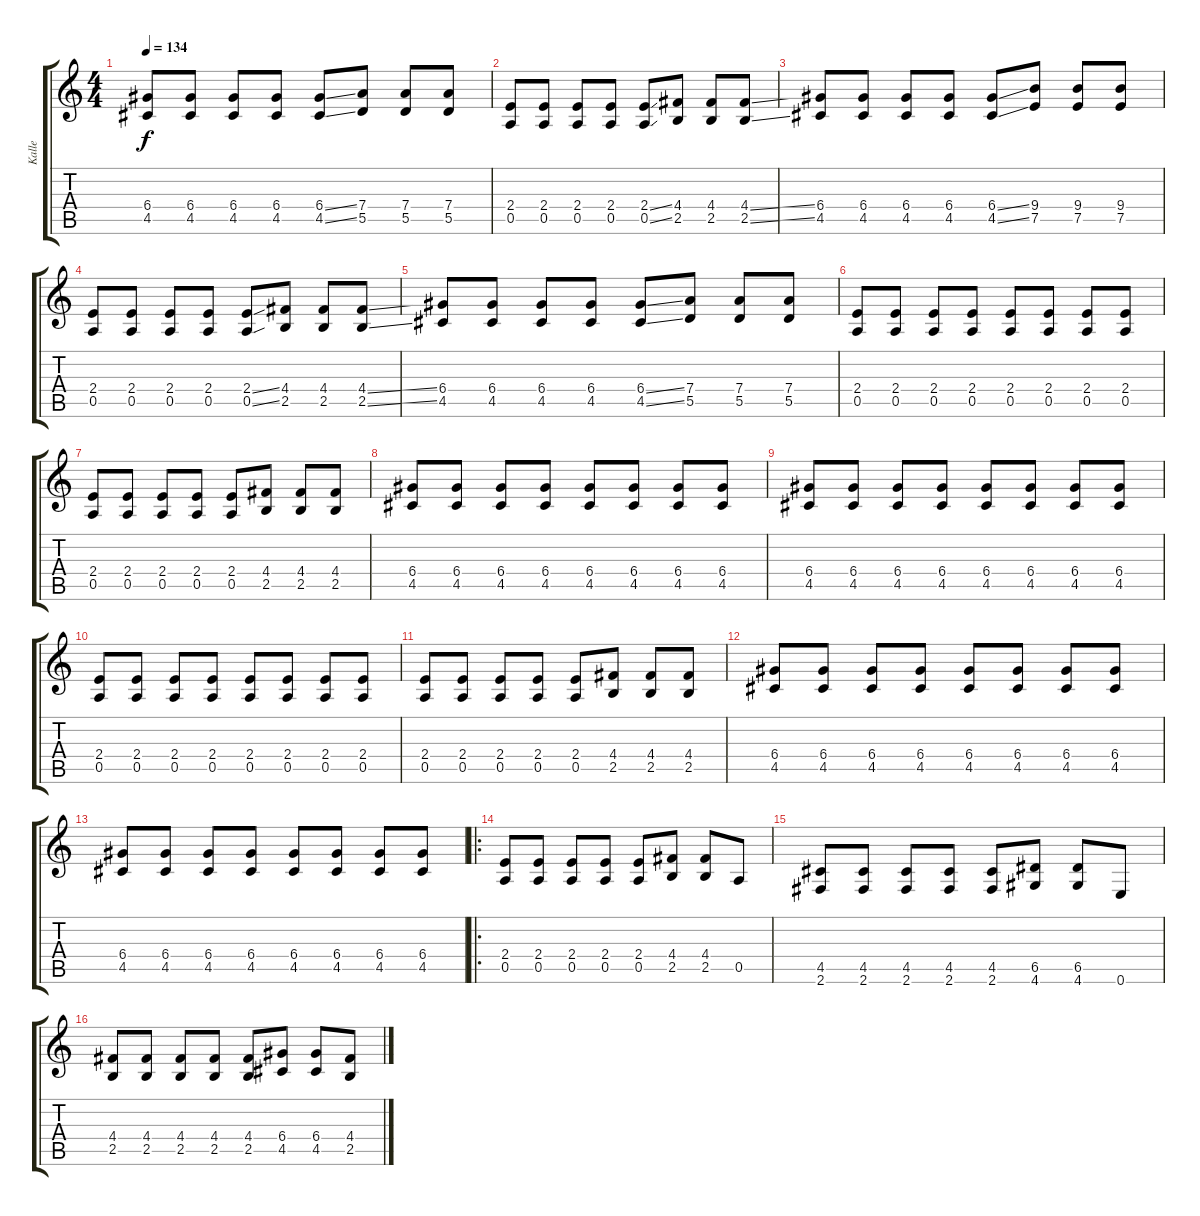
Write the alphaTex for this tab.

\track ("Kalle" "Kalle") {instrument distortionguitar}
\staff {score tabs}
\tuning (E4 B3 G3 D3 A2 E2) {hide}
\ts (4 4)
\tempo 134
\clef g2
\ks c
(6.4 4.5).8{dy f} (6.4 4.5).8 (6.4 4.5).8 (6.4 4.5).8 (6.4{ss} 4.5{ss}).8 (7.4 5.5).8 (7.4 5.5).8 (7.4 5.5).8 |
(2.4 0.5).8 (2.4 0.5).8 (2.4 0.5).8 (2.4 0.5).8 (2.4{ss} 0.5{ss}).8 (4.4 2.5).8 (4.4 2.5).8 (4.4{ss} 2.5{ss}).8 |
(6.4 4.5).8 (6.4 4.5).8 (6.4 4.5).8 (6.4 4.5).8 (6.4{ss} 4.5{ss}).8 (9.4 7.5).8 (9.4 7.5).8 (9.4 7.5).8 |
(2.4 0.5).8 (2.4 0.5).8 (2.4 0.5).8 (2.4 0.5).8 (2.4{ss} 0.5{ss}).8 (4.4 2.5).8 (4.4 2.5).8 (4.4{ss} 2.5{ss}).8 |
(6.4 4.5).8 (6.4 4.5).8 (6.4 4.5).8 (6.4 4.5).8 (6.4{ss} 4.5{ss}).8 (7.4 5.5).8 (7.4 5.5).8 (7.4 5.5).8 |
(2.4 0.5).8 (2.4 0.5).8 (2.4 0.5).8 (2.4 0.5).8 (2.4 0.5).8 (2.4 0.5).8 (2.4 0.5).8 (2.4 0.5).8 |
(2.4 0.5).8 (2.4 0.5).8 (2.4 0.5).8 (2.4 0.5).8 (2.4 0.5).8 (4.4 2.5).8 (4.4 2.5).8 (4.4 2.5).8 |
(6.4 4.5).8 (6.4 4.5).8 (6.4 4.5).8 (6.4 4.5).8 (6.4 4.5).8 (6.4 4.5).8 (6.4 4.5).8 (6.4 4.5).8 |
(6.4 4.5).8 (6.4 4.5).8 (6.4 4.5).8 (6.4 4.5).8 (6.4 4.5).8 (6.4 4.5).8 (6.4 4.5).8 (6.4 4.5).8 |
(2.4 0.5).8 (2.4 0.5).8 (2.4 0.5).8 (2.4 0.5).8 (2.4 0.5).8 (2.4 0.5).8 (2.4 0.5).8 (2.4 0.5).8 |
(2.4 0.5).8 (2.4 0.5).8 (2.4 0.5).8 (2.4 0.5).8 (2.4 0.5).8 (4.4 2.5).8 (4.4 2.5).8 (4.4 2.5).8 |
(6.4 4.5).8 (6.4 4.5).8 (6.4 4.5).8 (6.4 4.5).8 (6.4 4.5).8 (6.4 4.5).8 (6.4 4.5).8 (6.4 4.5).8 |
(6.4 4.5).8 (6.4 4.5).8 (6.4 4.5).8 (6.4 4.5).8 (6.4 4.5).8 (6.4 4.5).8 (6.4 4.5).8 (6.4 4.5).8 |
\ro
(2.4 0.5).8 (2.4 0.5).8 (2.4 0.5).8 (2.4 0.5).8 (2.4 0.5).8 (4.4 2.5).8 (4.4 2.5).8 0.5.8 |
(4.5 2.6).8 (4.5 2.6).8 (4.5 2.6).8 (4.5 2.6).8 (4.5 2.6).8 (6.5 4.6).8 (6.5 4.6).8 0.6.8 |
(4.4 2.5).8 (4.4 2.5).8 (4.4 2.5).8 (4.4 2.5).8 (4.4 2.5).8 (6.4 4.5).8 (6.4 4.5).8 (4.4 2.5).8
